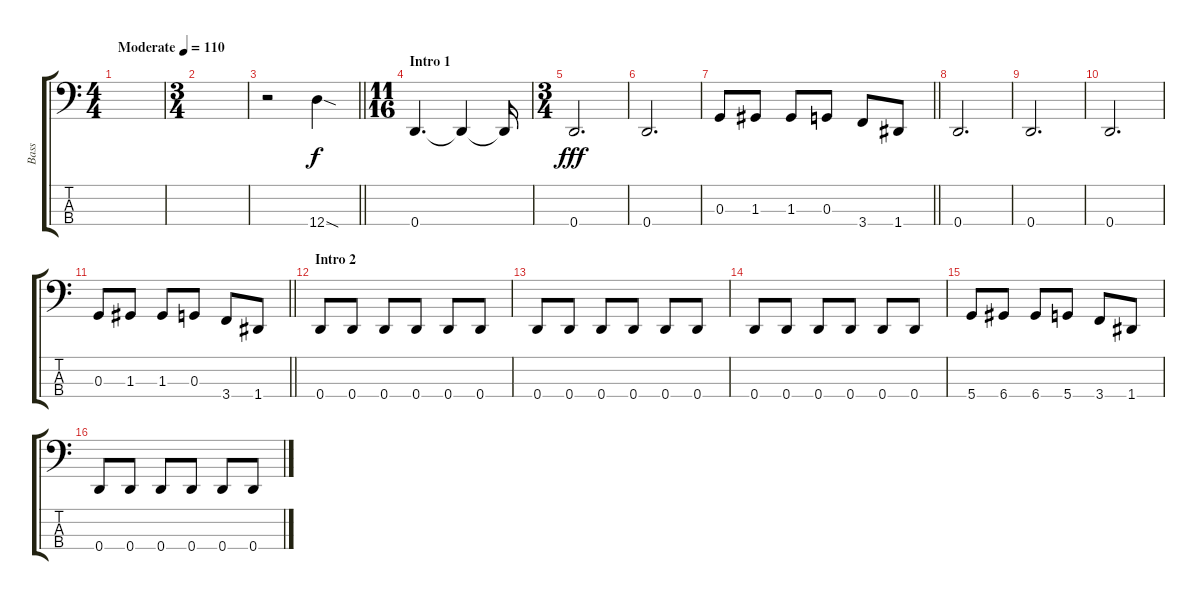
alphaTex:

\track ("Bass" "Bass") {instrument electricbassfinger}
\staff {score tabs}
\tuning (F2 C2 G1 D1) {hide}
\ts (4 4)
\tempo (110 "Moderate")
\clef f4
\ks c
|
\ts (3 4)
|
\barLineRight lightlight
r.2 12.4{sod}.4 |
\ts (11 16)
\section ("" "Intro 1")
0.4.4{d} 0.4{t}.4 0.4{t}.16{dy f} |
\ts (3 4)
0.4.2{d dy fff} |
0.4.2{d} |
\barLineRight lightlight
0.3.8 1.3.8 1.3.8 0.3.8 3.4.8 1.4.8 |
0.4.2{d} |
0.4.2{d} |
0.4.2{d} |
\barLineRight lightlight
0.3.8 1.3.8 1.3.8 0.3.8 3.4.8 1.4.8 |
\section ("" "Intro 2")
0.4.8 0.4.8 0.4.8 0.4.8 0.4.8 0.4.8 |
0.4.8 0.4.8 0.4.8 0.4.8 0.4.8 0.4.8 |
0.4.8 0.4.8 0.4.8 0.4.8 0.4.8 0.4.8 |
5.4.8 6.4.8 6.4.8 5.4.8 3.4.8 1.4.8 |
0.4.8 0.4.8 0.4.8 0.4.8 0.4.8 0.4.8
